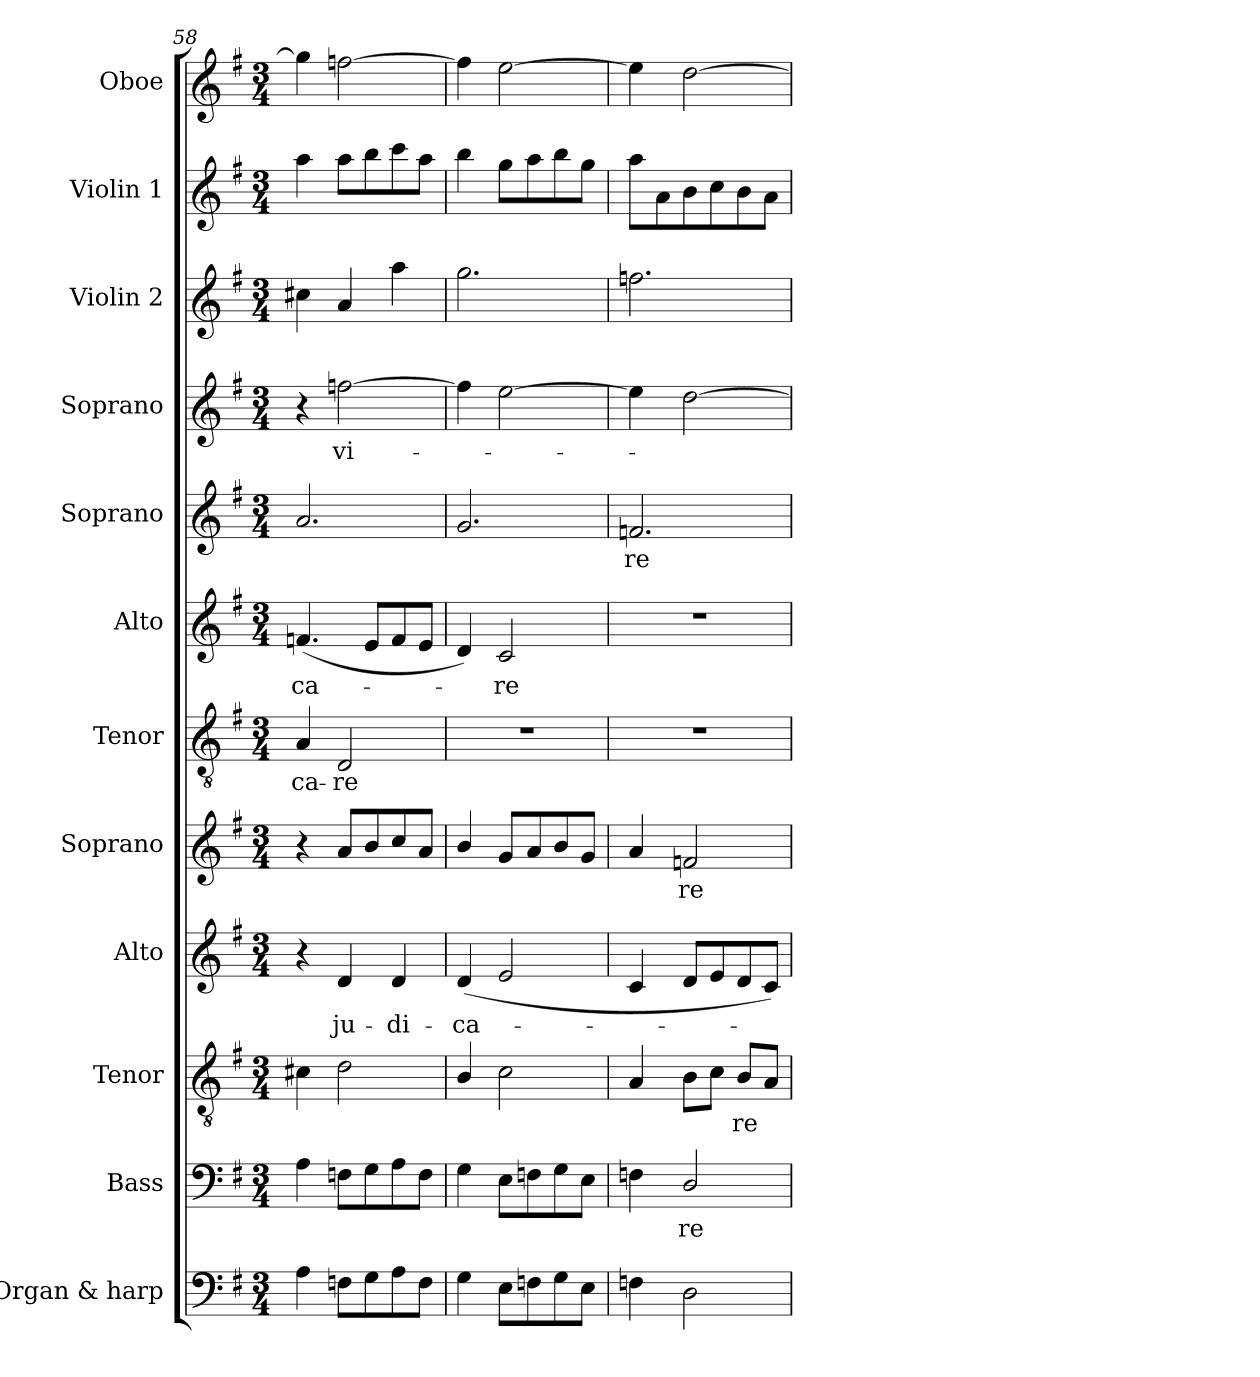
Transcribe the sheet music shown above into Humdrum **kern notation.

**kern	**kern	**text	**kern	**text	**kern	**text	**kern	**text	**kern	**text	**kern	**text	**kern	**text	**kern	**text	**kern	**kern	**kern
*part12	*part11	*part11	*part10	*part10	*part9	*part9	*part8	*part8	*part7	*part7	*part6	*part6	*part5	*part5	*part4	*part4	*part3	*part2	*part1
*staff12	*staff11	*staff11	*staff10	*staff10	*staff9	*staff9	*staff8	*staff8	*staff7	*staff7	*staff6	*staff6	*staff5	*staff5	*staff4	*staff4	*staff3	*staff2	*staff1
*I"Organ & harp	*I"Bass	*	*I"Tenor	*	*I"Alto	*	*I"Soprano	*	*I"Tenor	*	*I"Alto	*	*I"Soprano	*	*I"Soprano	*	*I"Violin 2	*I"Violin 1	*I"Oboe
*I'Org. & H.	*I'B.	*	*I'T.	*	*I'A.	*	*I'S.	*	*I'T.	*	*I'A.	*	*I'S.	*	*I'S.	*	*I'Vln. 2	*I'Vln. 1	*I'Ob.
*clefF4	*clefF4	*	*clefGv2	*	*clefG2	*	*clefG2	*	*clefGv2	*	*clefG2	*	*clefG2	*	*clefG2	*	*clefG2	*clefG2	*clefG2
*	*	*	*ITrd7c12	*	*	*	*	*	*ITrd7c12	*	*	*	*	*	*	*	*	*	*
*k[f#]	*k[f#]	*	*k[f#]	*	*k[f#]	*	*k[f#]	*	*k[f#]	*	*k[f#]	*	*k[f#]	*	*k[f#]	*	*k[f#]	*k[f#]	*k[f#]
*G:	*G:	*	*G:	*	*G:	*	*G:	*	*G:	*	*G:	*	*G:	*	*G:	*	*G:	*G:	*G:
*M3/4	*M3/4	*	*M3/4	*	*M3/4	*	*M3/4	*	*M3/4	*	*M3/4	*	*M3/4	*	*M3/4	*	*M3/4	*M3/4	*M3/4
=58	=58	=58	=58	=58	=58	=58	=58	=58	=58	=58	=58	=58	=58	=58	=58	=58	=58	=58	=58
!	!	!	!	!	!	!	!	!	!	!LO:LY:b:color=#000000	!	!	!	!	!	!	!	!	!
!	!	!	!	!	!	!	!	!	!	!	!	!LO:LY:b:color=#000000	!	!	!	!	!	!	!
4Ai\	4Ai\	.	4C#Xi\	.	4r	.	4r	.	4AAi/	-ca-	(4.fni/	-ca-	2.ai/	.	4r	.	4cc#Xi\	4aai\	4ggi\]
!	!	!	!	!	!	!LO:LY:b:color=#000000	!	!	!	!	!	!	!	!	!	!	!	!	!
!	!	!	!	!	!	!	!	!	!	!LO:LY:b:color=#000000	!	!	!	!	!	!	!	!	!
!	!	!	!	!	!	!	!	!	!	!	!	!	!	!	!	!LO:LY:b:color=#000000	!	!	!
8Fni\L	8Fni\L	.	2Di\	.	4di/	ju-	8ai/L	.	2DDi/	-re	.	.	.	.	[2ffni\	vi-	4ai/	8aai\L	[2ffni\
8Gi\	8Gi\	.	.	.	.	.	8bi/	.	.	.	8ei/L	.	.	.	.	.	.	8bbi\	.
!	!	!	!	!	!	!LO:LY:b:color=#000000	!	!	!	!	!	!	!	!	!	!	!	!	!
8Ai\	8Ai\	.	.	.	4di/	-di-	8cci/	.	.	.	8fi/	.	.	.	.	.	4aai\	8ccci\	.
8Fi\J	8Fi\J	.	.	.	.	.	8ai/J	.	.	.	8ei/J	.	.	.	.	.	.	8aai\J	.
=59	=59	=59	=59	=59	=59	=59	=59	=59	=59	=59	=59	=59	=59	=59	=59	=59	=59	=59	=59
!	!	!	!	!	!	!LO:LY:b:color=#000000	!	!	!LO:N:vis=1	!	!	!	!	!	!	!	!	!	!
4Gi\	4Gi\	.	4BBi/	.	(4di/	-ca-	4bi/	.	2.r	.	4di/)	.	2.gi/	.	4ffi\]	.	2.ggi\	4bbi\	4ffi\]
!	!	!	!	!	!	!	!	!	!	!	!	!LO:LY:b:color=#000000	!	!	!	!	!	!	!
8Ei\L	8Ei\L	.	2Ci\	.	2ei/	.	8gi/L	.	.	.	2ci/	-re	.	.	[2eei\	.	.	8ggi\L	[2eei\
8Fni\	8Fni\	.	.	.	.	.	8ai/	.	.	.	.	.	.	.	.	.	.	8aai\	.
8Gi\	8Gi\	.	.	.	.	.	8bi/	.	.	.	.	.	.	.	.	.	.	8bbi\	.
8Ei\J	8Ei\J	.	.	.	.	.	8gi/J	.	.	.	.	.	.	.	.	.	.	8ggi\J	.
!!LO:PB:g=z
=60	=60	=60	=60	=60	=60	=60	=60	=60	=60	=60	=60	=60	=60	=60	=60	=60	=60	=60	=60
!	!	!	!	!	!	!	!	!	!LO:N:vis=1	!	!LO:N:vis=1	!	!	!	!	!	!	!	!
!	!	!	!	!	!	!	!	!	!	!	!	!	!	!LO:LY:b:color=#000000	!	!	!	!	!
4Fni\	4Fni\	.	4AAi/	.	4ci/	.	4ai/	.	2.r	.	2.r	.	2.fni/	-re	4eei\]	.	2.ffni\	8aai\L	4eei\]
.	.	.	.	.	.	.	.	.	.	.	.	.	.	.	.	.	.	8ai\	.
!	!	!LO:LY:b:color=#000000	!	!	!	!	!	!	!	!	!	!	!	!	!	!	!	!	!
!	!	!	!	!	!	!	!	!LO:LY:b:color=#000000	!	!	!	!	!	!	!	!	!	!	!
2Di\	2Di/	-re	8BBi\L	.	8di/L	.	2fni/	-re	.	.	.	.	.	.	[2ddi\	.	.	8bi\	[2ddi\
.	.	.	8Ci\J	.	8ei/	.	.	.	.	.	.	.	.	.	.	.	.	8cci\	.
!	!	!	!	!LO:LY:b:color=#000000	!	!	!	!	!	!	!	!	!	!	!	!	!	!	!
.	.	.	8BBi/L	-re	8di/	.	.	.	.	.	.	.	.	.	.	.	.	8bi\	.
.	.	.	8AAi/J	.	8ci/J)	.	.	.	.	.	.	.	.	.	.	.	.	8ai\J	.
=	=	=	=	=	=	=	=	=	=	=	=	=	=	=	=	=	=	=	=
*-	*-	*-	*-	*-	*-	*-	*-	*-	*-	*-	*-	*-	*-	*-	*-	*-	*-	*-	*-
